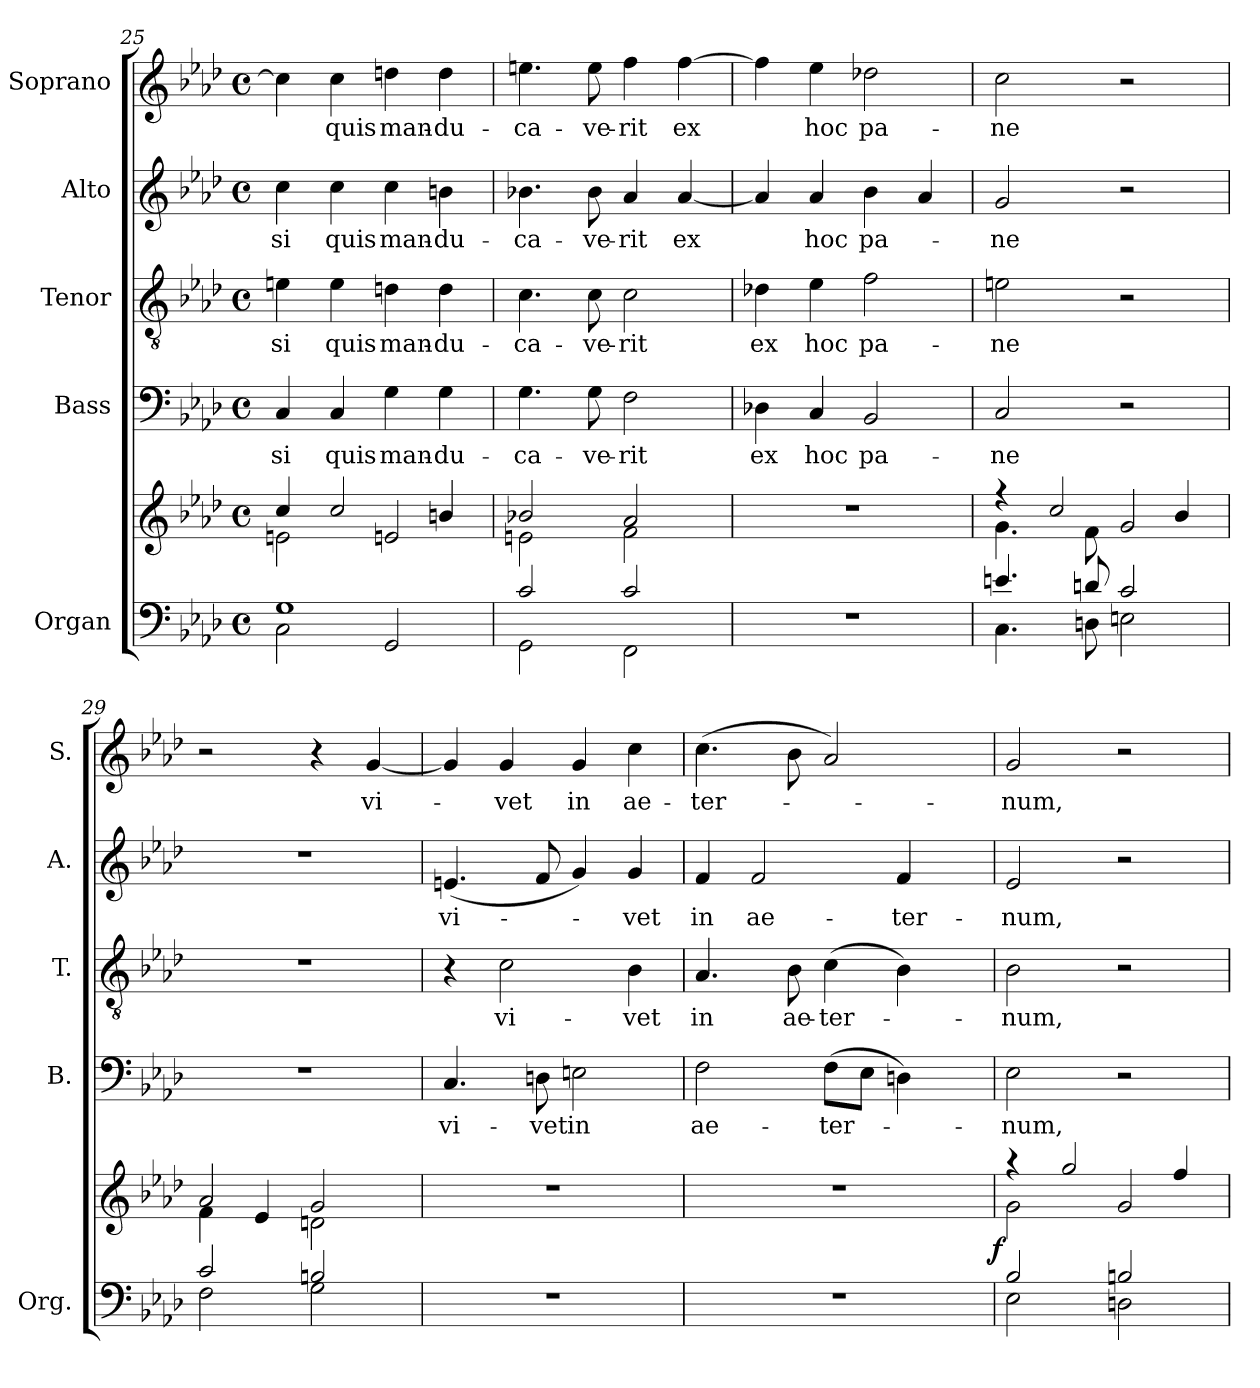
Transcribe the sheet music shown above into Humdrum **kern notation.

**kern	**kern	**dynam	**kern	**text	**kern	**text	**kern	**text	**kern	**text
*part5	*part5	*part5	*part4	*part4	*part3	*part3	*part2	*part2	*part1	*part1
*staff6	*staff5	*staff5/6	*staff4	*staff4	*staff3	*staff3	*staff2	*staff2	*staff1	*staff1
*I"Organ	*	*	*I"Bass	*	*I"Tenor	*	*I"Alto	*	*I"Soprano	*
*I'Org.	*	*	*I'B.	*	*I'T.	*	*I'A.	*	*I'S.	*
*clefF4	*clefG2	*	*clefF4	*	*clefGv2	*	*clefG2	*	*clefG2	*
*	*	*	*	*	*ITrd7c12	*	*	*	*	*
*k[b-e-a-d-]	*k[b-e-a-d-]	*	*k[b-e-a-d-]	*	*k[b-e-a-d-]	*	*k[b-e-a-d-]	*	*k[b-e-a-d-]	*
*A-:	*A-:	*	*A-:	*	*A-:	*	*A-:	*	*A-:	*
*M4/4	*M4/4	*	*M4/4	*	*M4/4	*	*M4/4	*	*M4/4	*
*met(c)	*met(c)	*	*met(c)	*	*met(c)	*	*met(c)	*	*met(c)	*
=25	=25	=25	=25	=25	=25	=25	=25	=25	=25	=25
*^	*^	*	*	*	*	*	*	*	*	*
!	!	!	!	!	!	!LO:LY:b:color=#000000	!	!	!	!	!	!
!	!	!	!	!	!	!	!	!LO:LY:b:color=#000000	!	!	!	!
!	!	!	!	!	!	!	!	!	!	!LO:LY:b:color=#000000	!	!
1Gi	2Ci\	4cci/	2eni\	.	4Ci/	si	4Eni\	si	4cci\	si	4cci\]	.
!	!	!	!	!	!	!LO:LY:b:color=#000000	!	!	!	!	!	!
!	!	!	!	!	!	!	!	!LO:LY:b:color=#000000	!	!	!	!
!	!	!	!	!	!	!	!	!	!	!LO:LY:b:color=#000000	!	!
!	!	!	!	!	!	!	!	!	!	!	!	!LO:LY:b:color=#000000
.	.	2cci/	.	.	4Ci/	quis	4Ei\	quis	4cci\	quis	4cci\	quis
!	!	!	!	!	!	!LO:LY:b:color=#000000	!	!	!	!	!	!
!	!	!	!	!	!	!	!	!LO:LY:b:color=#000000	!	!	!	!
!	!	!	!	!	!	!	!	!	!	!LO:LY:b:color=#000000	!	!
!	!	!	!	!	!	!	!	!	!	!	!	!LO:LY:b:color=#000000
.	2GGi/	.	2eni/	.	4Gi\	man-	4Dni\	man-	4cci\	man-	4ddni\	man-
!	!	!	!	!	!	!LO:LY:b:color=#000000	!	!	!	!	!	!
!	!	!	!	!	!	!	!	!LO:LY:b:color=#000000	!	!	!	!
!	!	!	!	!	!	!	!	!	!	!LO:LY:b:color=#000000	!	!
!	!	!	!	!	!	!	!	!	!	!	!	!LO:LY:b:color=#000000
.	.	4bni/	.	.	4Gi\	-du-	4Di\	-du-	4bni\	-du-	4ddi\	-du-
=26	=26	=26	=26	=26	=26	=26	=26	=26	=26	=26	=26	=26
!	!	!	!	!	!	!LO:LY:b:color=#000000	!	!	!	!	!	!
!	!	!	!	!	!	!	!	!LO:LY:b:color=#000000	!	!	!	!
!	!	!	!	!	!	!	!	!	!	!LO:LY:b:color=#000000	!	!
!	!	!	!	!	!	!	!	!	!	!	!	!LO:LY:b:color=#000000
2ci/	2GGi\	2b-Xi/	2eni\	.	4.Gi\	-ca-	4.Ci\	-ca-	4.b-Xi\	-ca-	4.eeni\	-ca-
!	!	!	!	!	!	!LO:LY:b:color=#000000	!	!	!	!	!	!
!	!	!	!	!	!	!	!	!LO:LY:b:color=#000000	!	!	!	!
!	!	!	!	!	!	!	!	!	!	!LO:LY:b:color=#000000	!	!
!	!	!	!	!	!	!	!	!	!	!	!	!LO:LY:b:color=#000000
.	.	.	.	.	8Gi\	-ve-	8Ci\	-ve-	8b-i\	-ve-	8eei\	-ve-
!	!	!	!	!	!	!LO:LY:b:color=#000000	!	!	!	!	!	!
!	!	!	!	!	!	!	!	!LO:LY:b:color=#000000	!	!	!	!
!	!	!	!	!	!	!	!	!	!	!LO:LY:b:color=#000000	!	!
!	!	!	!	!	!	!	!	!	!	!	!	!LO:LY:b:color=#000000
2ci/	2FFi\	2a-i/	2fi\	.	2Fi\	-rit	2Ci\	-rit	4a-i/	-rit	4ffi\	-rit
!	!	!	!	!	!	!	!	!	!	!LO:LY:b:color=#000000	!	!
!	!	!	!	!	!	!	!	!	!	!	!	!LO:LY:b:color=#000000
.	.	.	.	.	.	.	.	.	[4a-i/	ex	[4ffi\	ex
*v	*v	*	*	*	*	*	*	*	*	*	*	*
*	*v	*v	*	*	*	*	*	*	*	*	*
=27	=27	=27	=27	=27	=27	=27	=27	=27	=27	=27
!	!	!	!	!LO:LY:b:color=#000000	!	!	!	!	!	!
!	!	!	!	!	!	!LO:LY:b:color=#000000	!	!	!	!
1r	1r	.	4D-Xi\	ex	4D-Xi\	ex	4a-i/]	.	4ffi\]	.
!	!	!	!	!LO:LY:b:color=#000000	!	!	!	!	!	!
!	!	!	!	!	!	!LO:LY:b:color=#000000	!	!	!	!
!	!	!	!	!	!	!	!	!LO:LY:b:color=#000000	!	!
!	!	!	!	!	!	!	!	!	!	!LO:LY:b:color=#000000
.	.	.	4Ci/	hoc	4E-i\	hoc	4a-i/	hoc	4ee-i\	hoc
!	!	!	!	!LO:LY:b:color=#000000	!	!	!	!	!	!
!	!	!	!	!	!	!LO:LY:b:color=#000000	!	!	!	!
!	!	!	!	!	!	!	!	!LO:LY:b:color=#000000	!	!
!	!	!	!	!	!	!	!	!	!	!LO:LY:b:color=#000000
.	.	.	2BB-i/	pa-	2Fi\	pa-	4b-i\	pa-	2dd-Xi\	pa-
.	.	.	.	.	.	.	4a-i/	.	.	.
=28	=28	=28	=28	=28	=28	=28	=28	=28	=28	=28
*^	*^	*	*	*	*	*	*	*	*	*
!	!	!	!	!	!	!LO:LY:b:color=#000000	!	!	!	!	!	!
!	!	!	!	!	!	!	!	!LO:LY:b:color=#000000	!	!	!	!
!	!	!	!	!	!	!	!	!	!	!LO:LY:b:color=#000000	!	!
!	!	!	!	!	!	!	!	!	!	!	!	!LO:LY:b:color=#000000
4.eni/	4.Ci\	4r	4.gi\	.	2Ci/	-ne	2Eni\	-ne	2gi/	-ne	2cci\	-ne
.	.	2cci/	.	.	.	.	.	.	.	.	.	.
8dni/	8Dni\	.	8fi\	.	.	.	.	.	.	.	.	.
2ci/	2Eni\	.	2gi/	.	2r	.	2r	.	2r	.	2r	.
.	.	4b-i/	.	.	.	.	.	.	.	.	.	.
=29	=29	=29	=29	=29	=29	=29	=29	=29	=29	=29	=29	=29
2ci/	2Fi\	2a-i/	4fi\	.	1r	.	1r	.	1r	.	2r	.
.	.	.	4e-i/	.	.	.	.	.	.	.	.	.
2Bni/	2Gi\	2gi/	2dni\	.	.	.	.	.	.	.	4r	.
!	!	!	!	!	!	!	!	!	!	!	!	!LO:LY:b:color=#000000
.	.	.	.	.	.	.	.	.	.	.	[4gi/	vi-
*v	*v	*	*	*	*	*	*	*	*	*	*	*
*	*v	*v	*	*	*	*	*	*	*	*	*
!!LO:LB:g=z
=30	=30	=30	=30	=30	=30	=30	=30	=30	=30	=30
!	!	!	!	!LO:LY:b:color=#000000	!	!	!	!	!	!
!	!	!	!	!	!	!	!	!LO:LY:b:color=#000000	!	!
1r	1r	.	4.Ci/	vi-	4r	.	(4.eni/	vi-	4gi/]	.
!	!	!	!	!	!	!LO:LY:b:color=#000000	!	!	!	!
!	!	!	!	!	!	!	!	!	!	!LO:LY:b:color=#000000
.	.	.	.	.	2Ci\	vi-	.	.	4gi/	-vet
!	!	!	!	!LO:LY:b:color=#000000	!	!	!	!	!	!
.	.	.	8Dni\	-vet	.	.	8fi/	.	.	.
!	!	!	!	!LO:LY:b:color=#000000	!	!	!	!	!	!
!	!	!	!	!	!	!	!	!	!	!LO:LY:b:color=#000000
.	.	.	2Eni\	in	.	.	4gi/)	.	4gi/	in
!	!	!	!	!	!	!LO:LY:b:color=#000000	!	!	!	!
!	!	!	!	!	!	!	!	!LO:LY:b:color=#000000	!	!
!	!	!	!	!	!	!	!	!	!	!LO:LY:b:color=#000000
.	.	.	.	.	4BB-i\	-vet	4gi/	-vet	4cci\	ae-
=31	=31	=31	=31	=31	=31	=31	=31	=31	=31	=31
!	!	!	!	!LO:LY:b:color=#000000	!	!	!	!	!	!
!	!	!	!	!	!	!LO:LY:b:color=#000000	!	!	!	!
!	!	!	!	!	!	!	!	!LO:LY:b:color=#000000	!	!
!	!	!	!	!	!	!	!	!	!	!LO:LY:b:color=#000000
*	*^	*	*	*	*	*	*	*	*	*
1r	1r	2ryy	.	2Fi\	ae-	4.AA-i/	in	4fi/	in	(4.cci\	-ter-
!	!	!	!	!	!	!	!	!	!LO:LY:b:color=#000000	!	!
.	.	.	.	.	.	.	.	2fi/	ae-	.	.
!	!	!	!	!	!	!	!LO:LY:b:color=#000000	!	!	!	!
.	.	.	.	.	.	8BB-i\	ae-	.	.	8b-i\	.
!	!	!	!	!	!LO:LY:b:color=#000000	!	!	!	!	!	!
!	!	!	!	!	!	!	!LO:LY:b:color=#000000	!	!	!	!
.	.	4ryy	.	(8Fi\L	-ter-	(4Ci\	-ter-	.	.	2a-i/)	.
.	.	.	.	8E-i\J	.	.	.	.	.	.	.
!	!	!	!	!	!	!	!	!	!LO:LY:b:color=#000000	!	!
.	.	8ryy	.	4Dni\)	.	4BB-i\)	.	4fi/	-ter-	.	.
.	.	16ryy	.	.	.	.	.	.	.	.	.
.	.	32ryy	.	.	.	.	.	.	.	.	.
.	.	64ryy	.	.	.	.	.	.	.	.	.
.	.	128...ryy	.	.	.	.	.	.	.	.	.
.	.	1024ryy	f	.	.	.	.	.	.	.	.
=32	=32	=32	=32	=32	=32	=32	=32	=32	=32	=32	=32
*^	*	*	*	*	*	*	*	*	*	*	*
!	!	!	!	!	!	!LO:LY:b:color=#000000	!	!	!	!	!	!
!	!	!	!	!	!	!	!	!LO:LY:b:color=#000000	!	!	!	!
!	!	!	!	!	!	!	!	!	!	!LO:LY:b:color=#000000	!	!
!	!	!	!	!	!	!	!	!	!	!	!	!LO:LY:b:color=#000000
2B-i/	2E-i\	4r	2gi\	.	2E-i\	-num,	2BB-i\	-num,	2e-i/	-num,	2gi/	-num,
.	.	2ggi/	.	.	.	.	.	.	.	.	.	.
2Bni/	2Dni\	.	2gi/	.	2r	.	2r	.	2r	.	2r	.
.	.	4ffi/	.	.	.	.	.	.	.	.	.	.
*v	*v	*	*	*	*	*	*	*	*	*	*	*
*	*v	*v	*	*	*	*	*	*	*	*	*
=	=	=	=	=	=	=	=	=	=	=
*-	*-	*-	*-	*-	*-	*-	*-	*-	*-	*-
